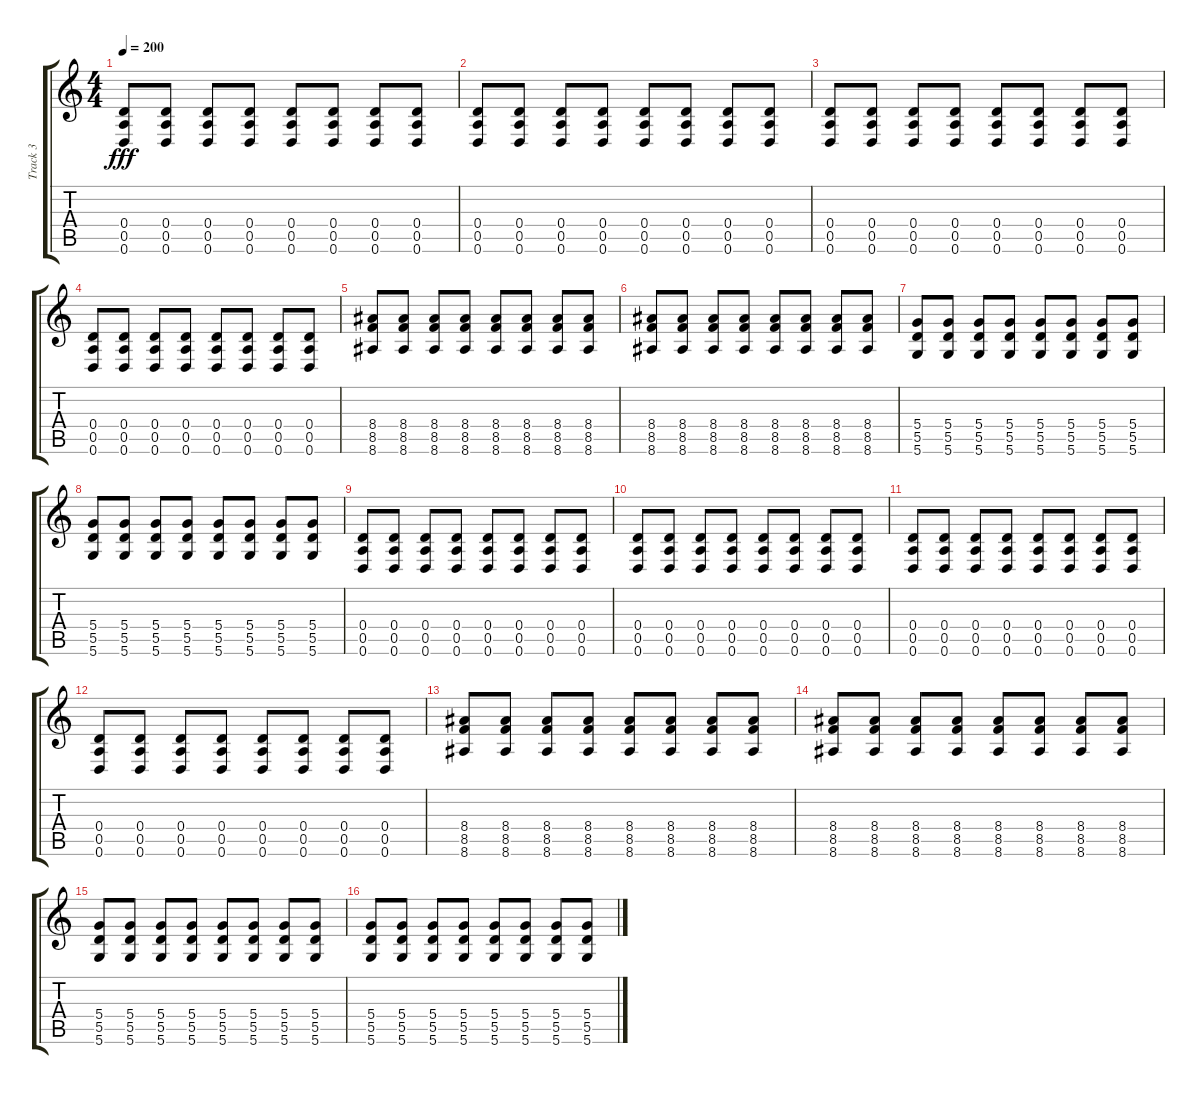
\track ("Track 3" "Track 3") {instrument distortionguitar}
\staff {score tabs}
\tuning (E4 B3 G3 D3 A2 D2) {hide}
\ts (4 4)
\tempo 200
\clef g2
\ks c
(0.4 0.5 0.6).8{dy fff} (0.4 0.5 0.6).8 (0.4 0.5 0.6).8 (0.4 0.5 0.6).8 (0.4 0.5 0.6).8 (0.4 0.5 0.6).8 (0.4 0.5 0.6).8 (0.4 0.5 0.6).8 |
(0.4 0.5 0.6).8 (0.4 0.5 0.6).8 (0.4 0.5 0.6).8 (0.4 0.5 0.6).8 (0.4 0.5 0.6).8 (0.4 0.5 0.6).8 (0.4 0.5 0.6).8 (0.4 0.5 0.6).8 |
(0.4 0.5 0.6).8 (0.4 0.5 0.6).8 (0.4 0.5 0.6).8 (0.4 0.5 0.6).8 (0.4 0.5 0.6).8 (0.4 0.5 0.6).8 (0.4 0.5 0.6).8 (0.4 0.5 0.6).8 |
(0.4 0.5 0.6).8 (0.4 0.5 0.6).8 (0.4 0.5 0.6).8 (0.4 0.5 0.6).8 (0.4 0.5 0.6).8 (0.4 0.5 0.6).8 (0.4 0.5 0.6).8 (0.4 0.5 0.6).8 |
(8.4 8.5 8.6).8 (8.4 8.5 8.6).8 (8.4 8.5 8.6).8 (8.4 8.5 8.6).8 (8.4 8.5 8.6).8 (8.4 8.5 8.6).8 (8.4 8.5 8.6).8 (8.4 8.5 8.6).8 |
(8.4 8.5 8.6).8 (8.4 8.5 8.6).8 (8.4 8.5 8.6).8 (8.4 8.5 8.6).8 (8.4 8.5 8.6).8 (8.4 8.5 8.6).8 (8.4 8.5 8.6).8 (8.4 8.5 8.6).8 |
(5.4 5.5 5.6).8 (5.4 5.5 5.6).8 (5.4 5.5 5.6).8 (5.4 5.5 5.6).8 (5.4 5.5 5.6).8 (5.4 5.5 5.6).8 (5.4 5.5 5.6).8 (5.4 5.5 5.6).8 |
(5.4 5.5 5.6).8 (5.4 5.5 5.6).8 (5.4 5.5 5.6).8 (5.4 5.5 5.6).8 (5.4 5.5 5.6).8 (5.4 5.5 5.6).8 (5.4 5.5 5.6).8 (5.4 5.5 5.6).8 |
(0.4 0.5 0.6).8 (0.4 0.5 0.6).8 (0.4 0.5 0.6).8 (0.4 0.5 0.6).8 (0.4 0.5 0.6).8 (0.4 0.5 0.6).8 (0.4 0.5 0.6).8 (0.4 0.5 0.6).8 |
(0.4 0.5 0.6).8 (0.4 0.5 0.6).8 (0.4 0.5 0.6).8 (0.4 0.5 0.6).8 (0.4 0.5 0.6).8 (0.4 0.5 0.6).8 (0.4 0.5 0.6).8 (0.4 0.5 0.6).8 |
(0.4 0.5 0.6).8 (0.4 0.5 0.6).8 (0.4 0.5 0.6).8 (0.4 0.5 0.6).8 (0.4 0.5 0.6).8 (0.4 0.5 0.6).8 (0.4 0.5 0.6).8 (0.4 0.5 0.6).8 |
(0.4 0.5 0.6).8 (0.4 0.5 0.6).8 (0.4 0.5 0.6).8 (0.4 0.5 0.6).8 (0.4 0.5 0.6).8 (0.4 0.5 0.6).8 (0.4 0.5 0.6).8 (0.4 0.5 0.6).8 |
(8.4 8.5 8.6).8 (8.4 8.5 8.6).8 (8.4 8.5 8.6).8 (8.4 8.5 8.6).8 (8.4 8.5 8.6).8 (8.4 8.5 8.6).8 (8.4 8.5 8.6).8 (8.4 8.5 8.6).8 |
(8.4 8.5 8.6).8 (8.4 8.5 8.6).8 (8.4 8.5 8.6).8 (8.4 8.5 8.6).8 (8.4 8.5 8.6).8 (8.4 8.5 8.6).8 (8.4 8.5 8.6).8 (8.4 8.5 8.6).8 |
(5.4 5.5 5.6).8 (5.4 5.5 5.6).8 (5.4 5.5 5.6).8 (5.4 5.5 5.6).8 (5.4 5.5 5.6).8 (5.4 5.5 5.6).8 (5.4 5.5 5.6).8 (5.4 5.5 5.6).8 |
(5.4 5.5 5.6).8 (5.4 5.5 5.6).8 (5.4 5.5 5.6).8 (5.4 5.5 5.6).8 (5.4 5.5 5.6).8 (5.4 5.5 5.6).8 (5.4 5.5 5.6).8 (5.4 5.5 5.6).8
